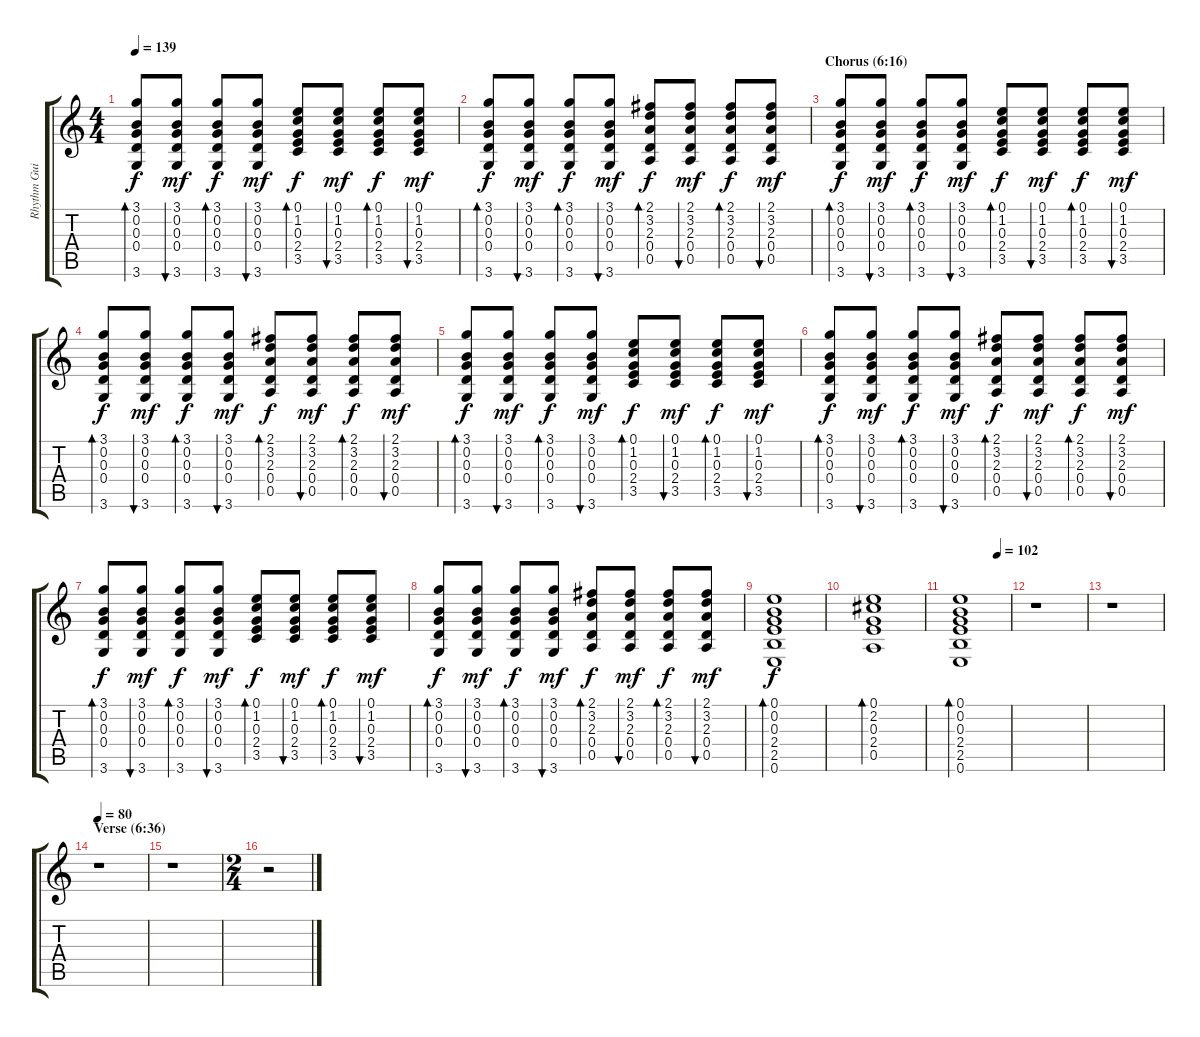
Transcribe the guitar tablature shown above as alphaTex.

\track ("Rhythm Guitar" "Rhythm Gui") {instrument acousticguitarsteel}
\staff {score tabs}
\tuning (E4 B3 G3 D3 A2 E2) {hide}
\ts (4 4)
\tempo 139
\clef g2
\ks c
(3.1 0.2 0.3 0.4 3.6).8{bd 30 dy f} (3.1 0.2 0.3 0.4 3.6).8{bu 30 dy mf} (3.1 0.2 0.3 0.4 3.6).8{bd 30 dy f} (3.1 0.2 0.3 0.4 3.6).8{bu 30 dy mf} (0.1 1.2 0.3 2.4 3.5).8{bd 30 dy f} (0.1 1.2 0.3 2.4 3.5).8{bu 30 dy mf} (0.1 1.2 0.3 2.4 3.5).8{bd 30 dy f} (0.1 1.2 0.3 2.4 3.5).8{bu 30 dy mf} |
(3.1 0.2 0.3 0.4 3.6).8{bd 30 dy f} (3.1 0.2 0.3 0.4 3.6).8{bu 30 dy mf} (3.1 0.2 0.3 0.4 3.6).8{bd 30 dy f} (3.1 0.2 0.3 0.4 3.6).8{bu 30 dy mf} (2.1 3.2 2.3 0.4 0.5).8{bd 30 dy f} (2.1 3.2 2.3 0.4 0.5).8{bu 30 dy mf} (2.1 3.2 2.3 0.4 0.5).8{bd 30 dy f} (2.1 3.2 2.3 0.4 0.5).8{bu 30 dy mf} |
\section ("" "Chorus (6:16)")
(3.1 0.2 0.3 0.4 3.6).8{bd 30 dy f} (3.1 0.2 0.3 0.4 3.6).8{bu 30 dy mf} (3.1 0.2 0.3 0.4 3.6).8{bd 30 dy f} (3.1 0.2 0.3 0.4 3.6).8{bu 30 dy mf} (0.1 1.2 0.3 2.4 3.5).8{bd 30 dy f} (0.1 1.2 0.3 2.4 3.5).8{bu 30 dy mf} (0.1 1.2 0.3 2.4 3.5).8{bd 30 dy f} (0.1 1.2 0.3 2.4 3.5).8{bu 30 dy mf} |
(3.1 0.2 0.3 0.4 3.6).8{bd 30 dy f} (3.1 0.2 0.3 0.4 3.6).8{bu 30 dy mf} (3.1 0.2 0.3 0.4 3.6).8{bd 30 dy f} (3.1 0.2 0.3 0.4 3.6).8{bu 30 dy mf} (2.1 3.2 2.3 0.4 0.5).8{bd 30 dy f} (2.1 3.2 2.3 0.4 0.5).8{bu 30 dy mf} (2.1 3.2 2.3 0.4 0.5).8{bd 30 dy f} (2.1 3.2 2.3 0.4 0.5).8{bu 30 dy mf} |
(3.1 0.2 0.3 0.4 3.6).8{bd 30 dy f} (3.1 0.2 0.3 0.4 3.6).8{bu 30 dy mf} (3.1 0.2 0.3 0.4 3.6).8{bd 30 dy f} (3.1 0.2 0.3 0.4 3.6).8{bu 30 dy mf} (0.1 1.2 0.3 2.4 3.5).8{bd 30 dy f} (0.1 1.2 0.3 2.4 3.5).8{bu 30 dy mf} (0.1 1.2 0.3 2.4 3.5).8{bd 30 dy f} (0.1 1.2 0.3 2.4 3.5).8{bu 30 dy mf} |
(3.1 0.2 0.3 0.4 3.6).8{bd 30 dy f} (3.1 0.2 0.3 0.4 3.6).8{bu 30 dy mf} (3.1 0.2 0.3 0.4 3.6).8{bd 30 dy f} (3.1 0.2 0.3 0.4 3.6).8{bu 30 dy mf} (2.1 3.2 2.3 0.4 0.5).8{bd 30 dy f} (2.1 3.2 2.3 0.4 0.5).8{bu 30 dy mf} (2.1 3.2 2.3 0.4 0.5).8{bd 30 dy f} (2.1 3.2 2.3 0.4 0.5).8{bu 30 dy mf} |
(3.1 0.2 0.3 0.4 3.6).8{bd 30 dy f} (3.1 0.2 0.3 0.4 3.6).8{bu 30 dy mf} (3.1 0.2 0.3 0.4 3.6).8{bd 30 dy f} (3.1 0.2 0.3 0.4 3.6).8{bu 30 dy mf} (0.1 1.2 0.3 2.4 3.5).8{bd 30 dy f} (0.1 1.2 0.3 2.4 3.5).8{bu 30 dy mf} (0.1 1.2 0.3 2.4 3.5).8{bd 30 dy f} (0.1 1.2 0.3 2.4 3.5).8{bu 30 dy mf} |
(3.1 0.2 0.3 0.4 3.6).8{bd 30 dy f} (3.1 0.2 0.3 0.4 3.6).8{bu 30 dy mf} (3.1 0.2 0.3 0.4 3.6).8{bd 30 dy f} (3.1 0.2 0.3 0.4 3.6).8{bu 30 dy mf} (2.1 3.2 2.3 0.4 0.5).8{bd 30 dy f} (2.1 3.2 2.3 0.4 0.5).8{bu 30 dy mf} (2.1 3.2 2.3 0.4 0.5).8{bd 30 dy f} (2.1 3.2 2.3 0.4 0.5).8{bu 30 dy mf} |
(0.1 0.2 0.3 2.4 2.5 0.6).1{bd 30 dy f} |
(0.1 2.2 0.3 2.4 0.5).1{bd 30} |
\tempo (102 0.75)
(0.1 0.2 0.3 2.4 2.5 0.6).1{bd 30} |
r.1 |
r.1 |
\section ("" "Verse (6:36)")
\tempo 80
r.1 |
r.1 |
\ts (2 4)
r.2
